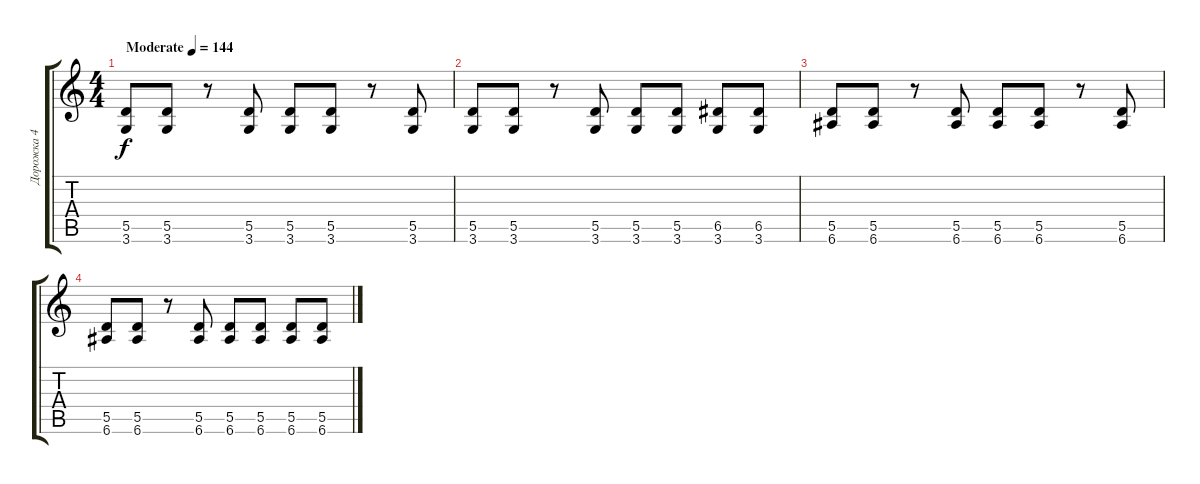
\track ("Дорожка 4" "Дорожка 4") {instrument overdrivenguitar}
\staff {score tabs}
\tuning (E4 B3 G3 D3 A2 E2) {hide}
\ts (4 4)
\tempo (144 "Moderate")
\clef g2
\ks c
(5.5 3.6).8{dy f instrument overdrivenguitar} (5.5 3.6).8 r.8 (5.5 3.6).8 (5.5 3.6).8 (5.5 3.6).8 r.8 (5.5 3.6).8 |
(5.5 3.6).8 (5.5 3.6).8 r.8 (5.5 3.6).8 (5.5 3.6).8 (5.5 3.6).8 (6.5 3.6).8 (6.5 3.6).8 |
(5.5 6.6).8 (5.5 6.6).8 r.8 (5.5 6.6).8 (5.5 6.6).8 (5.5 6.6).8 r.8 (5.5 6.6).8 |
(5.5 6.6).8 (5.5 6.6).8 r.8 (5.5 6.6).8 (5.5 6.6).8 (5.5 6.6).8 (5.5 6.6).8 (5.5 6.6).8
